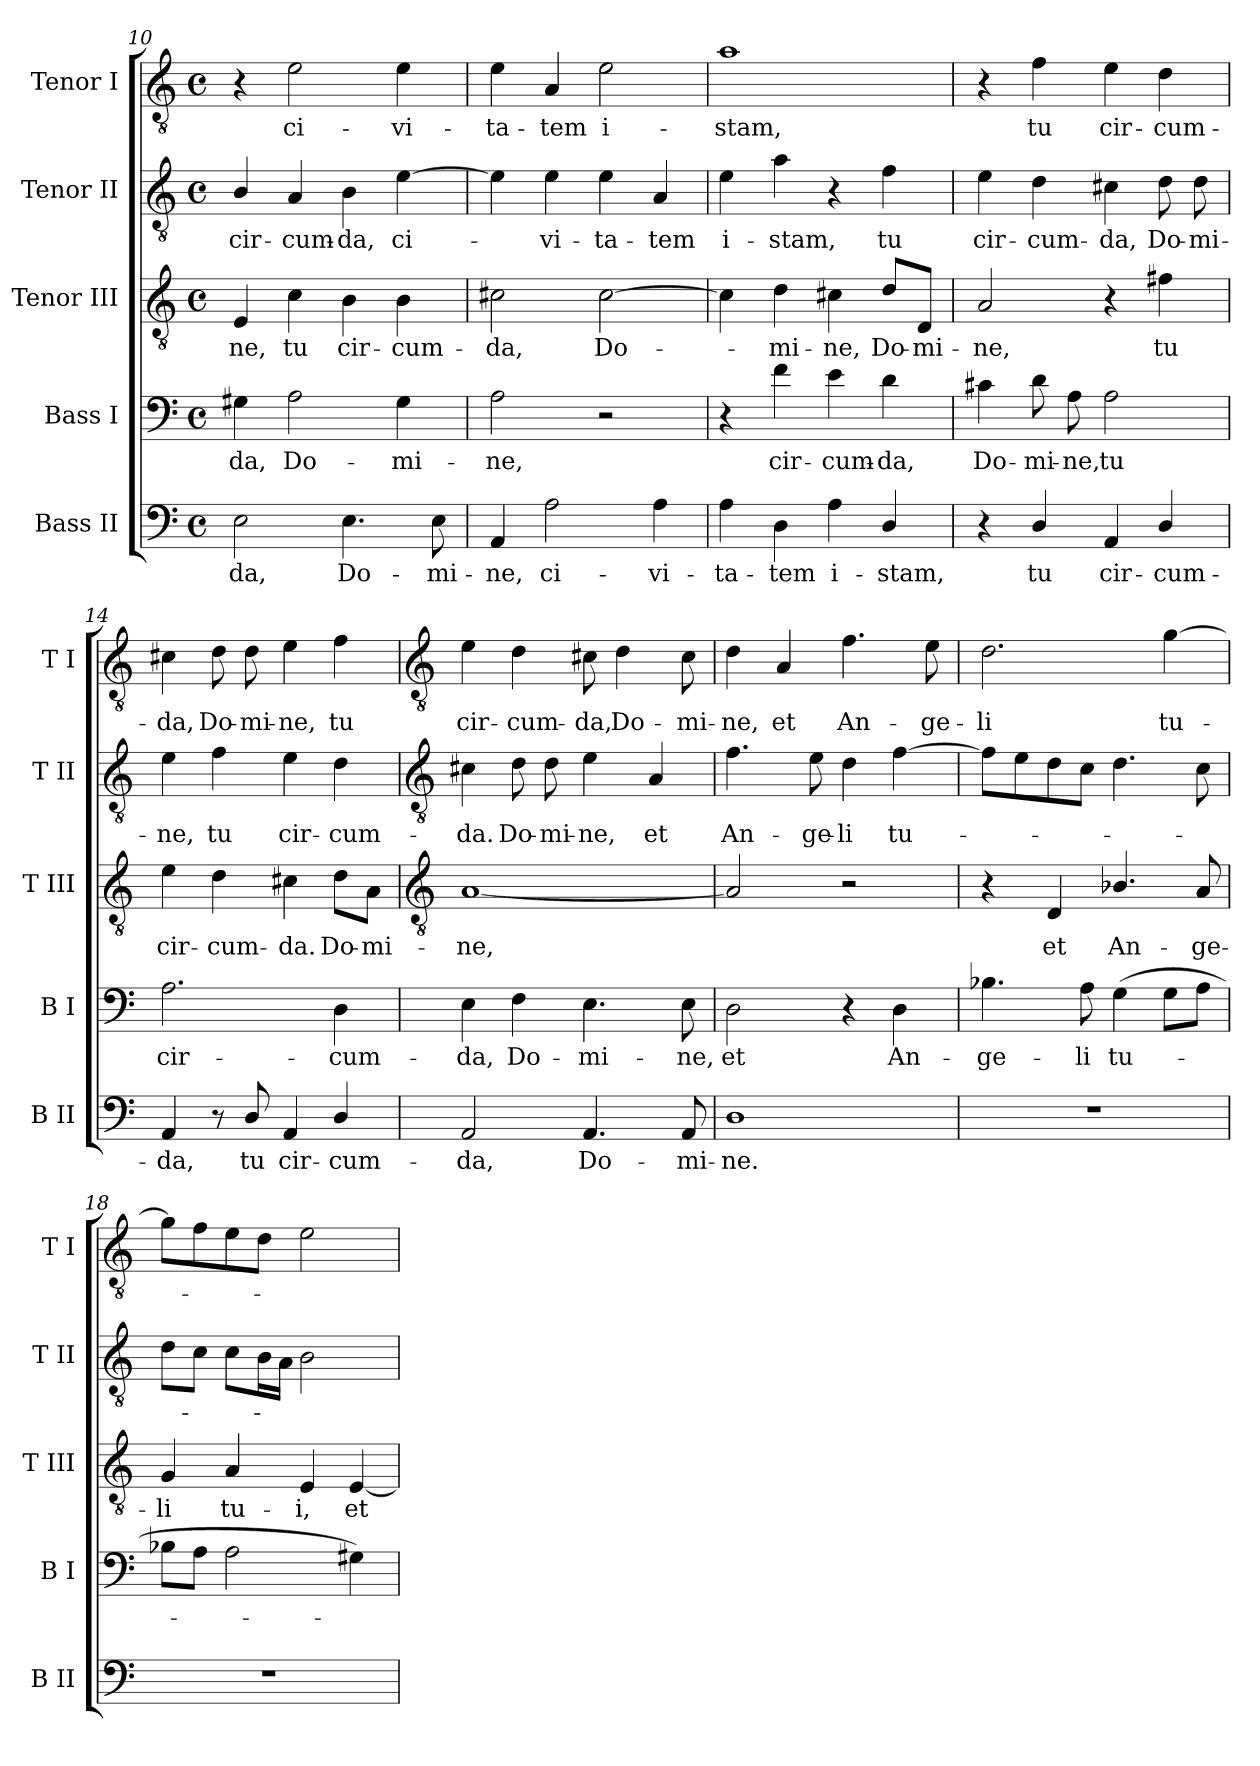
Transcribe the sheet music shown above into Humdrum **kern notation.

**kern	**text	**kern	**text	**kern	**text	**kern	**text	**kern	**text
*part5	*part5	*part4	*part4	*part3	*part3	*part2	*part2	*part1	*part1
*staff5	*staff5	*staff4	*staff4	*staff3	*staff3	*staff2	*staff2	*staff1	*staff1
*I"Bass II	*	*I"Bass I	*	*I"Tenor III	*	*I"Tenor II	*	*I"Tenor I	*
*I'B II	*	*I'B I	*	*I'T III	*	*I'T II	*	*I'T I	*
!!LO:LB:g=z
*clefF4	*	*clefF4	*	*clefGv2	*	*clefGv2	*	*clefGv2	*
*k[]	*	*k[]	*	*k[]	*	*k[]	*	*k[]	*
*C:	*	*C:	*	*C:	*	*C:	*	*C:	*
*M4/4	*	*M4/4	*	*M4/4	*	*M4/4	*	*M4/4	*
*met(c)	*	*met(c)	*	*met(c)	*	*met(c)	*	*met(c)	*
=10	=10	=10	=10	=10	=10	=10	=10	=10	=10
!	!LO:LY:b	!	!LO:LY:b	!	!LO:LY:b	!	!LO:LY:b	!	!
2E	-da,	4G#X	-da,	4E	-ne,	4B/	cir-	4r	.
!	!	!	!LO:LY:b	!	!LO:LY:b	!	!LO:LY:b	!	!LO:LY:b
.	.	2A	Do-	4c	tu	4A	-cum-	2e	ci-
!	!LO:LY:b	!	!	!	!LO:LY:b	!	!LO:LY:b	!	!
4.E	Do-	.	.	4B	cir-	4B	-da,	.	.
!	!	!	!LO:LY:b	!	!LO:LY:b	!	!LO:LY:b	!	!LO:LY:b
.	.	4G#	-mi-	4B	-cum-	[4e	ci-	4e	-vi-
!	!LO:LY:b	!	!	!	!	!	!	!	!
8E	-mi-	.	.	.	.	.	.	.	.
=11	=11	=11	=11	=11	=11	=11	=11	=11	=11
!	!LO:LY:b	!	!LO:LY:b	!	!LO:LY:b	!	!	!	!LO:LY:b
4AA	-ne,	2A	-ne,	2c#X	-da,	4e]	.	4e	-ta-
!	!LO:LY:b	!	!	!	!	!	!LO:LY:b	!	!LO:LY:b
2A	ci-	.	.	.	.	4e	vi-	4A	-tem
!	!	!	!	!	!LO:LY:b	!	!LO:LY:b	!	!LO:LY:b
.	.	2r	.	[2c#	Do-	4e	-ta-	2e	i-
!	!LO:LY:b	!	!	!	!	!	!LO:LY:b	!	!
4A	-vi-	.	.	.	.	4A	-tem	.	.
=12	=12	=12	=12	=12	=12	=12	=12	=12	=12
!	!LO:LY:b	!	!	!	!	!	!LO:LY:b	!	!LO:LY:b
4A	-ta-	4r	.	4c#]	.	4e	i-	1a	-stam,
!	!LO:LY:b	!	!LO:LY:b	!	!LO:LY:b	!	!LO:LY:b	!	!
4D	-tem	4f	cir-	4d	mi-	4a	-stam,	.	.
!	!LO:LY:b	!	!LO:LY:b	!	!LO:LY:b	!	!	!	!
4A	i-	4e	-cum-	4c#	-ne,	4r	.	.	.
!	!LO:LY:b	!	!LO:LY:b	!	!LO:LY:b	!	!LO:LY:b	!	!
4D/	-stam,	4d	-da,	8d/L	Do-	4f	tu	.	.
!	!	!	!	!	!LO:LY:b	!	!	!	!
.	.	.	.	8D/J	-mi-	.	.	.	.
=13	=13	=13	=13	=13	=13	=13	=13	=13	=13
!	!	!	!LO:LY:b	!	!LO:LY:b	!	!LO:LY:b	!	!
4r	.	4c#X	Do-	2A	-ne,	4e	cir-	4r	.
!	!LO:LY:b	!	!LO:LY:b	!	!	!	!LO:LY:b	!	!LO:LY:b
4D/	tu	8d	-mi-	.	.	4d	-cum-	4f	tu
!	!	!	!LO:LY:b	!	!	!	!	!	!
.	.	8A	-ne,	.	.	.	.	.	.
!	!LO:LY:b	!	!LO:LY:b	!	!	!	!LO:LY:b	!	!LO:LY:b
4AA	cir-	2A	tu	4r	.	4c#X	-da,	4e	cir-
!	!LO:LY:b	!	!	!	!LO:LY:b	!	!LO:LY:b	!	!LO:LY:b
4D/	-cum-	.	.	4f#X	tu	8d	Do-	4d	-cum-
!	!	!	!	!	!	!	!LO:LY:b	!	!
.	.	.	.	.	.	8d	-mi-	.	.
=14	=14	=14	=14	=14	=14	=14	=14	=14	=14
!	!LO:LY:b	!	!LO:LY:b	!	!LO:LY:b	!	!LO:LY:b	!	!LO:LY:b
4AA	-da,	2.A	cir-	4e	cir-	4e	-ne,	4c#X	-da,
!	!	!	!	!	!LO:LY:b	!	!LO:LY:b	!	!LO:LY:b
8r	.	.	.	4d	-cum-	4f	tu	8d	Do-
!	!LO:LY:b	!	!	!	!	!	!	!	!LO:LY:b
8D/	tu	.	.	.	.	.	.	8d	-mi-
!	!LO:LY:b	!	!	!	!LO:LY:b	!	!LO:LY:b	!	!LO:LY:b
4AA	cir-	.	.	4c#X	-da.	4e	cir-	4e	-ne,
!	!LO:LY:b	!	!LO:LY:b	!	!LO:LY:b	!	!LO:LY:b	!	!LO:LY:b
4D/	-cum-	4D	-cum-	8d\L	Do-	4d	-cum-	4f	tu
!	!	!	!	!	!LO:LY:b	!	!	!	!
.	.	.	.	8A\J	-mi-	.	.	.	.
!!LO:LB:g=z
=15	=15	=15	=15	=15	=15	=15	=15	=15	=15
*	*	*	*	*clefGv2	*	*clefGv2	*	*clefGv2	*
!	!LO:LY:b	!	!LO:LY:b	!	!LO:LY:b	!	!LO:LY:b	!	!LO:LY:b
2AA	-da,	4E	-da,	[1A	-ne,	4c#X	-da.	4e	cir-
!	!	!	!LO:LY:b	!	!	!	!LO:LY:b	!	!LO:LY:b
.	.	4F	Do-	.	.	8d	Do-	4d	-cum-
!	!	!	!	!	!	!	!LO:LY:b	!	!
.	.	.	.	.	.	8d	-mi-	.	.
!	!LO:LY:b	!	!LO:LY:b	!	!	!	!LO:LY:b	!	!LO:LY:b
4.AA	Do-	4.E	-mi-	.	.	4e	-ne,	8c#X	-da,
!	!	!	!	!	!	!	!	!	!LO:LY:b
.	.	.	.	.	.	.	.	4d	Do-
!	!	!	!	!	!	!	!LO:LY:b	!	!
.	.	.	.	.	.	4A	et	.	.
!	!LO:LY:b	!	!LO:LY:b	!	!	!	!	!	!LO:LY:b
8AA	-mi-	8E	-ne,	.	.	.	.	8c#	-mi-
=16	=16	=16	=16	=16	=16	=16	=16	=16	=16
!	!LO:LY:b	!	!LO:LY:b	!	!	!	!LO:LY:b	!	!LO:LY:b
1D	-ne.	2D	et	2A]	.	4.f	An-	4d	-ne,
!	!	!	!	!	!	!	!	!	!LO:LY:b
.	.	.	.	.	.	.	.	4A	et
!	!	!	!	!	!	!	!LO:LY:b	!	!
.	.	.	.	.	.	8e	-ge-	.	.
!	!	!	!	!	!	!	!LO:LY:b	!	!LO:LY:b
.	.	4r	.	2r	.	4d	-li	4.f	An-
!	!	!	!LO:LY:b	!	!	!	!LO:LY:b	!	!
.	.	4D	An-	.	.	[4f	tu-	.	.
!	!	!	!	!	!	!	!	!	!LO:LY:b
.	.	.	.	.	.	.	.	8e	-ge-
=17	=17	=17	=17	=17	=17	=17	=17	=17	=17
!	!	!	!LO:LY:b	!	!	!	!	!	!LO:LY:b
1r	.	4.B-X	-ge-	4r	.	8fL]	.	2.d	-li
.	.	.	.	.	.	8e	.	.	.
!	!	!	!	!	!LO:LY:b	!	!	!	!
.	.	.	.	4D	et	8d	.	.	.
!	!	!	!LO:LY:b	!	!	!	!	!	!
.	.	8A	-li	.	.	8cJ	.	.	.
!	!	!	!LO:LY:b	!	!LO:LY:b	!	!	!	!
.	.	(>4G	tu-	4.B-X/	An-	4.d	.	.	.
!	!	!	!	!	!	!	!	!	!LO:LY:b
.	.	8GL	.	.	.	.	.	[4g	tu-
!	!	!	!	!	!LO:LY:b	!	!	!	!
.	.	8AJ	.	8A	-ge-	8c	.	.	.
=18	=18	=18	=18	=18	=18	=18	=18	=18	=18
!	!	!	!	!	!LO:LY:b	!	!	!	!
1r	.	8B-XL	.	4G	-li	8dL	.	8gL]	.
.	.	8AJ	.	.	.	8cJ	.	8f	.
!	!	!	!	!	!LO:LY:b	!	!	!	!
.	.	2A	.	4A	tu-	8cL	.	8e	.
.	.	.	.	.	.	16BL	.	8dJ	.
.	.	.	.	.	.	16AJJ	.	.	.
!	!	!	!	!	!LO:LY:b	!	!	!	!
.	.	.	.	4E	-i,	2B	.	2e	.
!	!	!	!	!	!LO:LY:b	!	!	!	!
.	.	4G#X)	.	[4E	et	.	.	.	.
=	=	=	=	=	=	=	=	=	=
*-	*-	*-	*-	*-	*-	*-	*-	*-	*-
